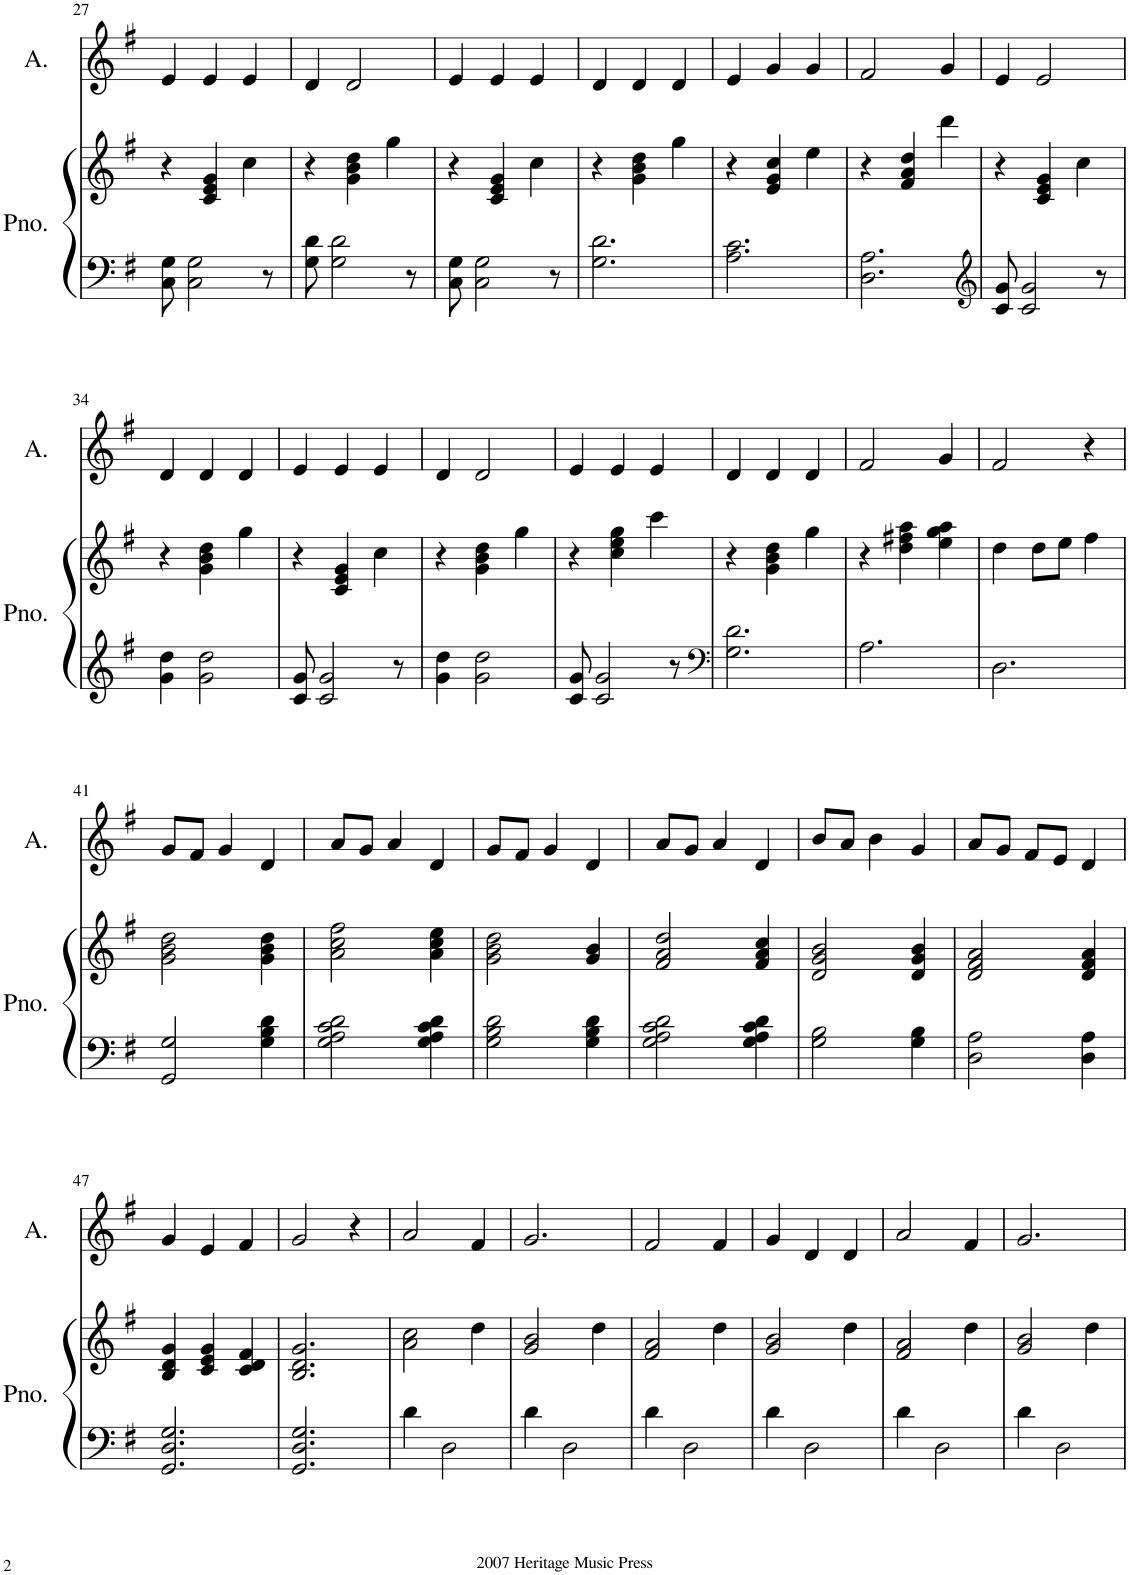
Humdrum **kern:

**kern	**kern	**kern
*part2	*part2	*part1
*staff3	*staff2	*staff1
*I"Piano	*	*I"Alto
*I'Pno.	*	*I'A.
!!LO:PB:g=z
*clefF4	*clefG2	*clefG2
*k[f#]	*k[f#]	*k[f#]
*M3/4	*M3/4	*M3/4
=27	=27	=27
8C\ 8G\	4r	4e/
2C\ 2G\	.	.
.	4c/ 4e/ 4g/	4e/
.	4cc\	4e/
8r	.	.
=28	=28	=28
8G\ 8d\	4r	4d/
2G\ 2d\	.	.
.	4g\ 4b\ 4dd\	2d/
.	4gg\	.
8r	.	.
=29	=29	=29
8C\ 8G\	4r	4e/
2C\ 2G\	.	.
.	4c/ 4e/ 4g/	4e/
.	4cc\	4e/
8r	.	.
=30	=30	=30
2.G\ 2.d\	4r	4d/
.	4g\ 4b\ 4dd\	4d/
.	4gg\	4d/
=31	=31	=31
2.A\ 2.c\	4r	4e/
.	4e/ 4g/ 4cc/	4g/
.	4ee\	4g/
=32	=32	=32
2.D\ 2.A\	4r	2f#/
.	4f#/ 4a/ 4dd/	.
.	4ddd\	4g/
=33	=33	=33
*clefG2	*	*
8c/ 8g/	4r	4e/
2c/ 2g/	.	.
.	4c/ 4e/ 4g/	2e/
.	4cc\	.
8r	.	.
!!LO:LB:g=z
=34	=34	=34
4g\ 4dd\	4r	4d/
2g\ 2dd\	4g\ 4b\ 4dd\	4d/
.	4gg\	4d/
=35	=35	=35
8c/ 8g/	4r	4e/
2c/ 2g/	.	.
.	4c/ 4e/ 4g/	4e/
.	4cc\	4e/
8r	.	.
=36	=36	=36
4g\ 4dd\	4r	4d/
2g\ 2dd\	4g\ 4b\ 4dd\	2d/
.	4gg\	.
=37	=37	=37
8c/ 8g/	4r	4e/
2c/ 2g/	.	.
.	4cc\ 4ee\ 4gg\	4e/
.	4ccc\	4e/
8r	.	.
=38	=38	=38
*clefF4	*	*
2.G\ 2.d\	4r	4d/
.	4g\ 4b\ 4dd\	4d/
.	4gg\	4d/
=39	=39	=39
2.A\	4r	2f#/
.	4dd\ 4ff#X\ 4aa\	.
.	4ee\ 4gg\ 4aa\	4g/
=40	=40	=40
2.D\	4dd\	2f#/
.	8dd\L	.
.	8ee\J	.
.	4ff#\	4r
!!LO:LB:g=z
=41	=41	=41
2GG/ 2G/	2g\ 2b\ 2dd\	8g/L
.	.	8f#/J
.	.	4g/
4G\ 4B\ 4d\	4g\ 4b\ 4dd\	4d/
=42	=42	=42
2G\ 2A\ 2c\ 2d\	2a\ 2cc\ 2ff#\	8a/L
.	.	8g/J
.	.	4a/
4G\ 4A\ 4c\ 4d\	4a\ 4cc\ 4ee\	4d/
=43	=43	=43
2G\ 2B\ 2d\	2g\ 2b\ 2dd\	8g/L
.	.	8f#/J
.	.	4g/
4G\ 4B\ 4d\	4g/ 4b/	4d/
=44	=44	=44
2G\ 2A\ 2c\ 2d\	2f#/ 2a/ 2dd/	8a/L
.	.	8g/J
.	.	4a/
4G\ 4A\ 4c\ 4d\	4f#/ 4a/ 4cc/	4d/
=45	=45	=45
2G\ 2B\	2d/ 2g/ 2b/	8b/L
.	.	8a/J
.	.	4b\
4G\ 4B\	4d/ 4g/ 4b/	4g/
=46	=46	=46
2D\ 2A\	2d/ 2f#/ 2a/	8a/L
.	.	8g/J
.	.	8f#/L
.	.	8e/J
4D\ 4A\	4d/ 4f#/ 4a/	4d/
!!LO:LB:g=z
=47	=47	=47
2.GG/ 2.D/ 2.G/	4B/ 4d/ 4g/	4g/
.	4c/ 4e/ 4g/	4e/
.	4c/ 4d/ 4f#/	4f#/
=48	=48	=48
2.GG/ 2.D/ 2.G/	2.B/ 2.d/ 2.g/	2g/
.	.	4r
=49	=49	=49
4d\	2a\ 2cc\	2a/
2D\	.	.
.	4dd\	4f#/
=50	=50	=50
4d\	2g/ 2b/	2.g/
2D\	.	.
.	4dd\	.
=51	=51	=51
4d\	2f#/ 2a/	2f#/
2D\	.	.
.	4dd\	4f#/
=52	=52	=52
4d\	2g/ 2b/	4g/
2D\	.	4d/
.	4dd\	4d/
=53	=53	=53
4d\	2f#/ 2a/	2a/
2D\	.	.
.	4dd\	4f#/
=54	=54	=54
4d\	2g/ 2b/	2.g/
2D\	.	.
.	4dd\	.
=	=	=
*-	*-	*-
